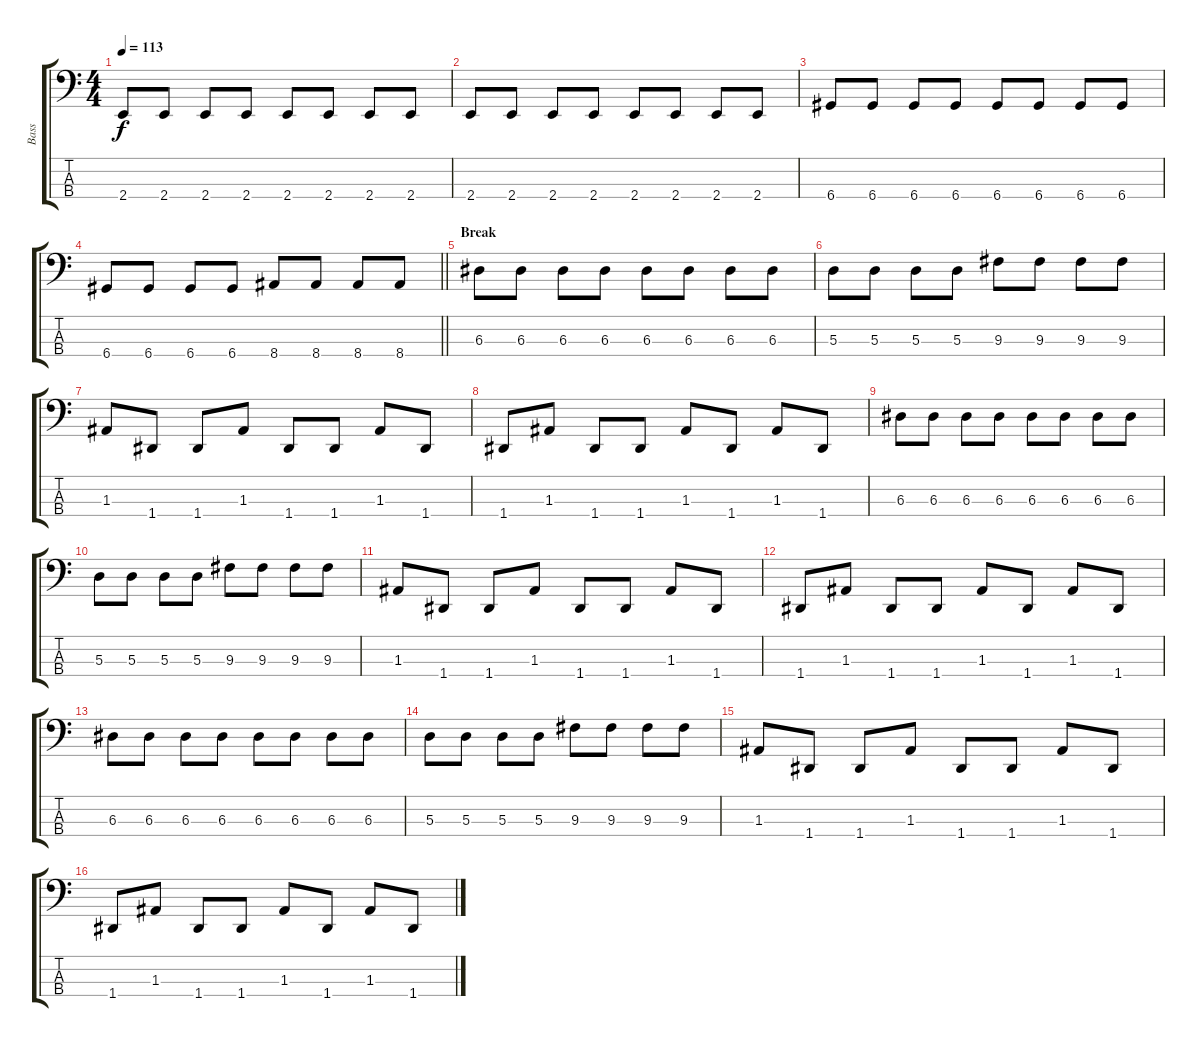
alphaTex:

\track ("Bass" "Bass") {instrument synthbass2}
\staff {score tabs}
\tuning (G2 D2 A1 D1) {hide}
\ts (4 4)
\tempo 113
\clef f4
\ks c
2.4.8{dy f} 2.4.8 2.4.8 2.4.8 2.4.8 2.4.8 2.4.8 2.4.8 |
2.4.8 2.4.8 2.4.8 2.4.8 2.4.8 2.4.8 2.4.8 2.4.8 |
6.4.8 6.4.8 6.4.8 6.4.8 6.4.8 6.4.8 6.4.8 6.4.8 |
\barLineRight lightlight
6.4.8 6.4.8 6.4.8 6.4.8 8.4.8 8.4.8 8.4.8 8.4.8 |
\section ("" "Break")
6.3.8 6.3.8 6.3.8 6.3.8 6.3.8 6.3.8 6.3.8 6.3.8 |
5.3.8 5.3.8 5.3.8 5.3.8 9.3.8 9.3.8 9.3.8 9.3.8 |
1.3.8 1.4.8 1.4.8 1.3.8 1.4.8 1.4.8 1.3.8 1.4.8 |
1.4.8 1.3.8 1.4.8 1.4.8 1.3.8 1.4.8 1.3.8 1.4.8 |
6.3.8 6.3.8 6.3.8 6.3.8 6.3.8 6.3.8 6.3.8 6.3.8 |
5.3.8 5.3.8 5.3.8 5.3.8 9.3.8 9.3.8 9.3.8 9.3.8 |
1.3.8 1.4.8 1.4.8 1.3.8 1.4.8 1.4.8 1.3.8 1.4.8 |
1.4.8 1.3.8 1.4.8 1.4.8 1.3.8 1.4.8 1.3.8 1.4.8 |
6.3.8 6.3.8 6.3.8 6.3.8 6.3.8 6.3.8 6.3.8 6.3.8 |
5.3.8 5.3.8 5.3.8 5.3.8 9.3.8 9.3.8 9.3.8 9.3.8 |
1.3.8 1.4.8 1.4.8 1.3.8 1.4.8 1.4.8 1.3.8 1.4.8 |
1.4.8 1.3.8 1.4.8 1.4.8 1.3.8 1.4.8 1.3.8 1.4.8
